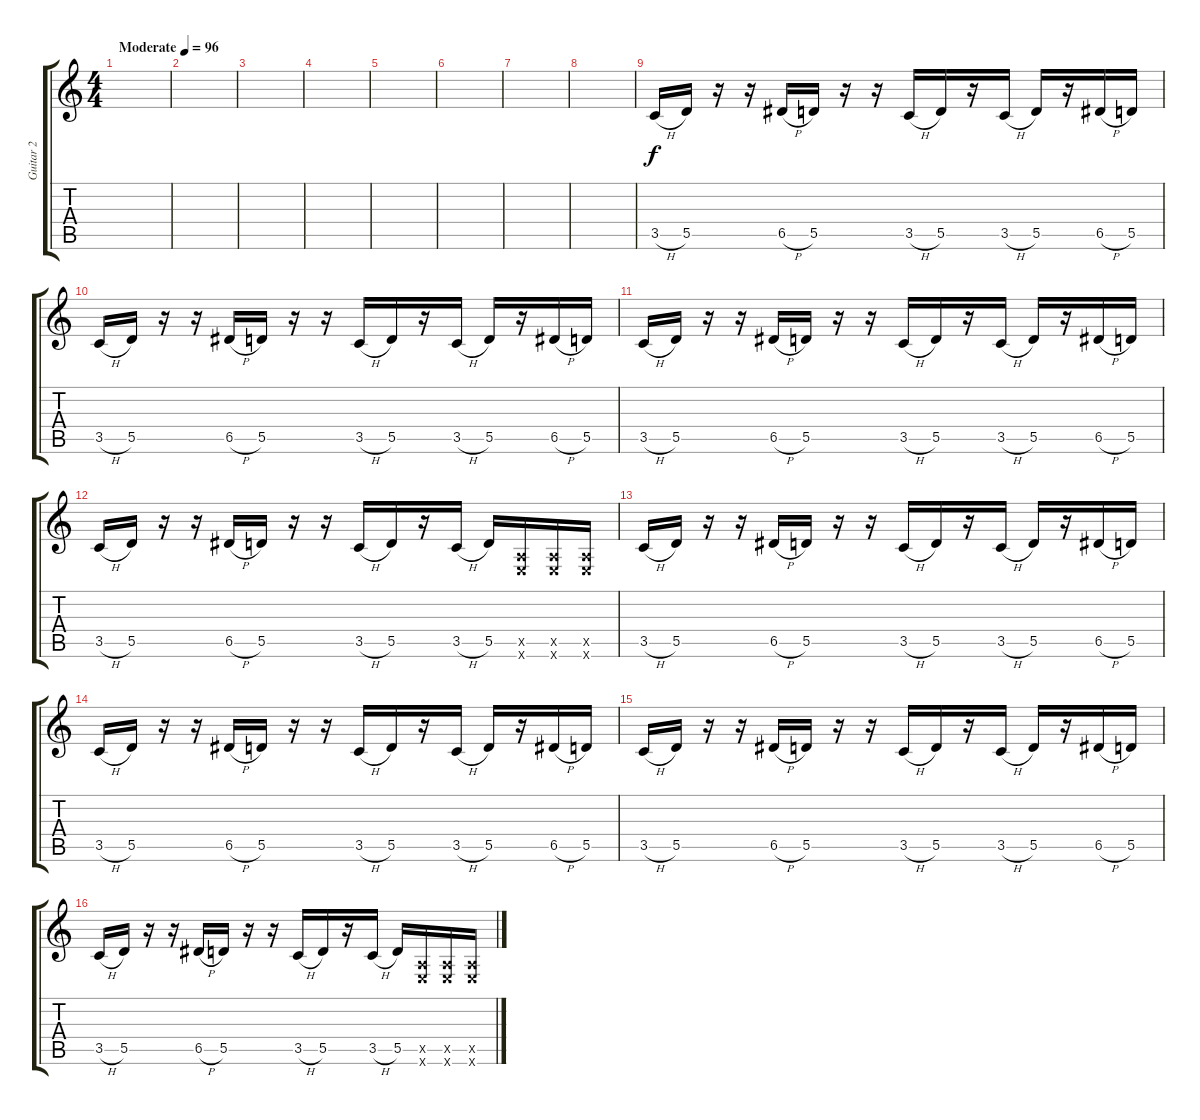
\track ("Guitar 2" "Guitar 2") {instrument distortionguitar}
\staff {score tabs}
\tuning (E4 B3 G3 D3 A2 E2) {hide}
\ts (4 4)
\tempo (96 "Moderate")
\clef g2
\ks c
|
|
|
|
|
|
|
|
3.5{h}.16 5.5.16 r.16 r.16 6.5{h}.16 5.5.16 r.16 r.16 3.5{h}.16 5.5.16 r.16 3.5{h}.16 5.5.16 r.16 6.5{h}.16 5.5.16 |
3.5{h}.16 5.5.16 r.16 r.16 6.5{h}.16 5.5.16 r.16 r.16 3.5{h}.16 5.5.16 r.16 3.5{h}.16 5.5.16 r.16 6.5{h}.16 5.5.16 |
3.5{h}.16 5.5.16 r.16 r.16 6.5{h}.16 5.5.16 r.16 r.16 3.5{h}.16 5.5.16 r.16 3.5{h}.16 5.5.16 r.16 6.5{h}.16 5.5.16 |
3.5{h}.16 5.5.16 r.16 r.16 6.5{h}.16 5.5.16 r.16 r.16 3.5{h}.16 5.5.16 r.16 3.5{h}.16 5.5.16 (0.5{x} 0.6{x}).16 (0.5{x} 0.6{x}).16 (0.5{x} 0.6{x}).16 |
3.5{h}.16 5.5.16 r.16 r.16 6.5{h}.16 5.5.16 r.16 r.16 3.5{h}.16 5.5.16 r.16 3.5{h}.16 5.5.16 r.16 6.5{h}.16 5.5.16 |
3.5{h}.16 5.5.16 r.16 r.16 6.5{h}.16 5.5.16 r.16 r.16 3.5{h}.16 5.5.16 r.16 3.5{h}.16 5.5.16 r.16 6.5{h}.16 5.5.16 |
3.5{h}.16 5.5.16 r.16 r.16 6.5{h}.16 5.5.16 r.16 r.16 3.5{h}.16 5.5.16 r.16 3.5{h}.16 5.5.16 r.16 6.5{h}.16 5.5.16 |
3.5{h}.16 5.5.16 r.16 r.16 6.5{h}.16 5.5.16 r.16 r.16 3.5{h}.16 5.5.16 r.16 3.5{h}.16 5.5.16 (0.5{x} 0.6{x}).16 (0.5{x} 0.6{x}).16 (0.5{x} 0.6{x}).16
